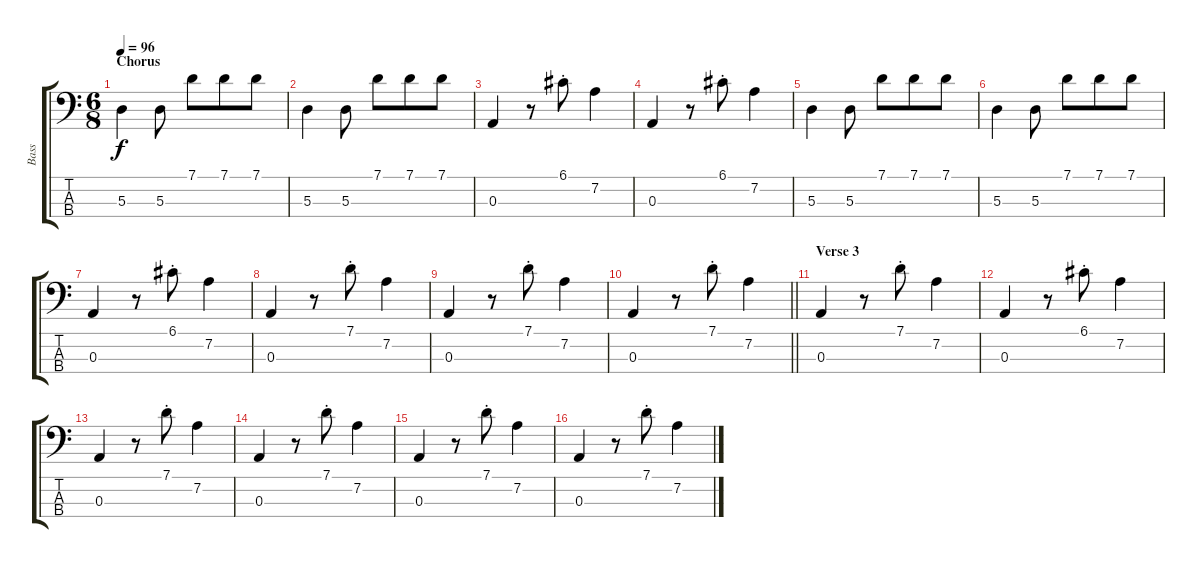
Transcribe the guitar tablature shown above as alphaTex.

\track ("Bass" "Bass") {instrument electricbassfinger}
\staff {score tabs}
\tuning (G2 D2 A1 E1) {hide}
\ts (6 8)
\section ("" "Chorus")
\tempo 96
\clef f4
\ks c
5.3.4{dy f} 5.3.8 7.1.8 7.1.8 7.1.8 |
5.3.4 5.3.8 7.1.8 7.1.8 7.1.8 |
0.3.4 r.8 6.1{st}.8 7.2.4 |
0.3.4 r.8 6.1{st}.8 7.2.4 |
5.3.4 5.3.8 7.1.8 7.1.8 7.1.8 |
5.3.4 5.3.8 7.1.8 7.1.8 7.1.8 |
0.3.4 r.8 6.1{st}.8 7.2.4 |
0.3.4 r.8 7.1{st}.8 7.2.4 |
0.3.4 r.8 7.1{st}.8 7.2.4 |
\barLineRight lightlight
0.3.4 r.8 7.1{st}.8 7.2.4 |
\section ("" "Verse 3")
0.3.4 r.8 7.1{st}.8 7.2.4 |
0.3.4 r.8 6.1{st}.8 7.2.4 |
0.3.4 r.8 7.1{st}.8 7.2.4 |
0.3.4 r.8 7.1{st}.8 7.2.4 |
0.3.4 r.8 7.1{st}.8 7.2.4 |
0.3.4 r.8 7.1{st}.8 7.2.4
